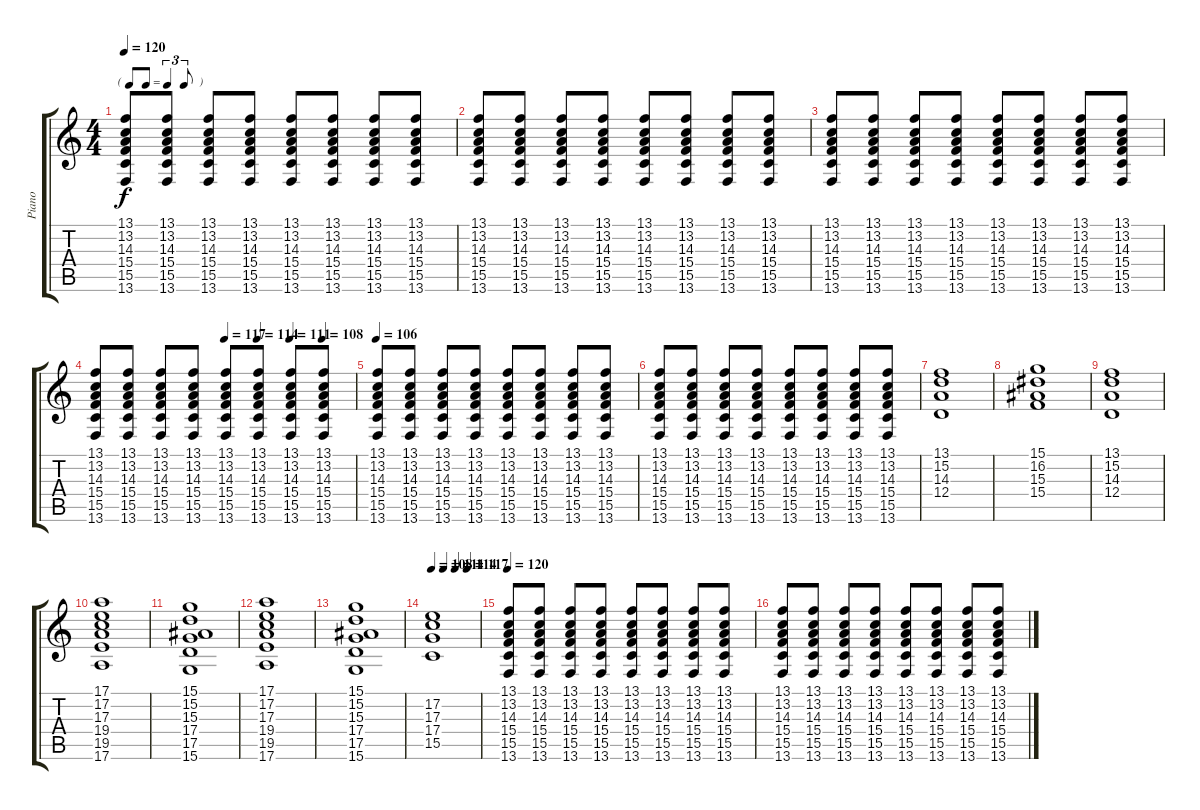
\track ("Piano" "Piano") {instrument acousticgrandpiano}
\staff {score tabs}
\tuning (E4 B3 G3 D3 A2 E2) {hide}
\ts (4 4)
\tf triplet8th
\tempo 120
\clef g2
\ks c
(13.1 13.2 14.3 15.4 15.5 13.6).8{dy f volume 9} (13.1 13.2 14.3 15.4 15.5 13.6).8 (13.1 13.2 14.3 15.4 15.5 13.6).8 (13.1 13.2 14.3 15.4 15.5 13.6).8 (13.1 13.2 14.3 15.4 15.5 13.6).8 (13.1 13.2 14.3 15.4 15.5 13.6).8 (13.1 13.2 14.3 15.4 15.5 13.6).8 (13.1 13.2 14.3 15.4 15.5 13.6).8 |
(13.1 13.2 14.3 15.4 15.5 13.6).8 (13.1 13.2 14.3 15.4 15.5 13.6).8 (13.1 13.2 14.3 15.4 15.5 13.6).8 (13.1 13.2 14.3 15.4 15.5 13.6).8 (13.1 13.2 14.3 15.4 15.5 13.6).8 (13.1 13.2 14.3 15.4 15.5 13.6).8 (13.1 13.2 14.3 15.4 15.5 13.6).8 (13.1 13.2 14.3 15.4 15.5 13.6).8 |
(13.1 13.2 14.3 15.4 15.5 13.6).8 (13.1 13.2 14.3 15.4 15.5 13.6).8 (13.1 13.2 14.3 15.4 15.5 13.6).8 (13.1 13.2 14.3 15.4 15.5 13.6).8 (13.1 13.2 14.3 15.4 15.5 13.6).8 (13.1 13.2 14.3 15.4 15.5 13.6).8 (13.1 13.2 14.3 15.4 15.5 13.6).8 (13.1 13.2 14.3 15.4 15.5 13.6).8 |
\tempo (117 0.5)
\tempo (114 0.625)
\tempo (111 0.75)
\tempo (108 0.875)
(13.1 13.2 14.3 15.4 15.5 13.6).8 (13.1 13.2 14.3 15.4 15.5 13.6).8 (13.1 13.2 14.3 15.4 15.5 13.6).8 (13.1 13.2 14.3 15.4 15.5 13.6).8 (13.1 13.2 14.3 15.4 15.5 13.6).8 (13.1 13.2 14.3 15.4 15.5 13.6).8 (13.1 13.2 14.3 15.4 15.5 13.6).8 (13.1 13.2 14.3 15.4 15.5 13.6).8 |
\tempo 106
(13.1 13.2 14.3 15.4 15.5 13.6).8 (13.1 13.2 14.3 15.4 15.5 13.6).8 (13.1 13.2 14.3 15.4 15.5 13.6).8 (13.1 13.2 14.3 15.4 15.5 13.6).8 (13.1 13.2 14.3 15.4 15.5 13.6).8 (13.1 13.2 14.3 15.4 15.5 13.6).8 (13.1 13.2 14.3 15.4 15.5 13.6).8 (13.1 13.2 14.3 15.4 15.5 13.6).8 |
(13.1 13.2 14.3 15.4 15.5 13.6).8 (13.1 13.2 14.3 15.4 15.5 13.6).8 (13.1 13.2 14.3 15.4 15.5 13.6).8 (13.1 13.2 14.3 15.4 15.5 13.6).8 (13.1 13.2 14.3 15.4 15.5 13.6).8 (13.1 13.2 14.3 15.4 15.5 13.6).8 (13.1 13.2 14.3 15.4 15.5 13.6).8 (13.1 13.2 14.3 15.4 15.5 13.6).8 |
(13.1 15.2 14.3 12.4).1 |
(15.1 16.2 15.3 15.4).1 |
(13.1 15.2 14.3 12.4).1 |
(17.1 17.2 17.3 19.4 19.5 17.6).1 |
(15.1 15.2 15.3 17.4 17.5 15.6).1 |
(17.1 17.2 17.3 19.4 19.5 17.6).1 |
(15.1 15.2 15.3 17.4 17.5 15.6).1 |
\tempo 108
\tempo (111 0.25)
\tempo (114 0.5)
\tempo (117 0.75)
(17.2 17.3 17.4 15.5).1 |
\tempo 120
(13.1 13.2 14.3 15.4 15.5 13.6).8 (13.1 13.2 14.3 15.4 15.5 13.6).8 (13.1 13.2 14.3 15.4 15.5 13.6).8 (13.1 13.2 14.3 15.4 15.5 13.6).8 (13.1 13.2 14.3 15.4 15.5 13.6).8 (13.1 13.2 14.3 15.4 15.5 13.6).8 (13.1 13.2 14.3 15.4 15.5 13.6).8 (13.1 13.2 14.3 15.4 15.5 13.6).8 |
(13.1 13.2 14.3 15.4 15.5 13.6).8 (13.1 13.2 14.3 15.4 15.5 13.6).8 (13.1 13.2 14.3 15.4 15.5 13.6).8 (13.1 13.2 14.3 15.4 15.5 13.6).8 (13.1 13.2 14.3 15.4 15.5 13.6).8 (13.1 13.2 14.3 15.4 15.5 13.6).8 (13.1 13.2 14.3 15.4 15.5 13.6).8 (13.1 13.2 14.3 15.4 15.5 13.6).8
